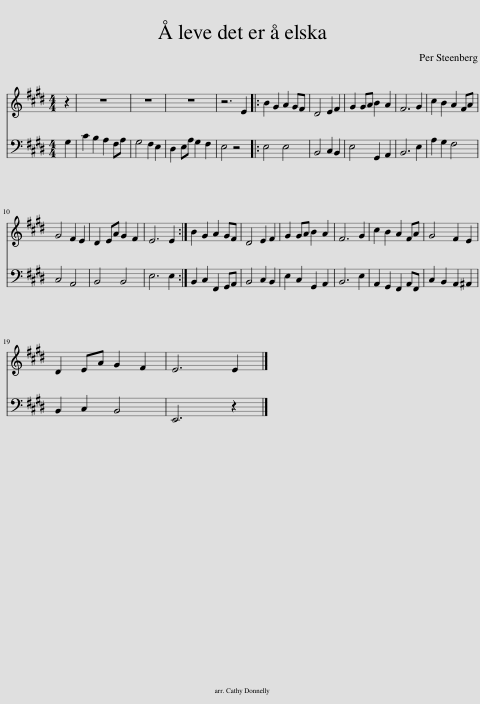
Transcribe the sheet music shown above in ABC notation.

X:1
%%score 1 2
L:1/8
M:4/4
I:linebreak $
K:E
V:1 treble
V:2 bass
V:1
 z2 | z8 | z8 | z8 | z6 E2 |: %5
 B2 G2 A2 GF | D4 E2 F2 | G2 GA B2 A2 | F6 G2 | c2 B2 A2 FA |$ %10
 G4 F2 E2 | D2 EA G2 F2 | E6 E2 :| B2 G2 A2 GF | D4 E2 F2 | %15
 G2 GA B2 A2 | F6 G2 | c2 B2 A2 FA | G4 F2 E2 |$ D2 EA G2 F2 | %20
 E6 E2 |] %21
V:2
 G,2 | C2 B,2 A,2 F,A, | G,4 F,2 E,2 | D,2 E,A, G,2 F,2 | E,4 z4 |: %5
 E,4 E,4 | B,,4 C,2 B,,2 | E,4 G,,2 A,,2 | B,,6 E,2 | A,2 G,2 F,4 |$ %10
 C,4 A,,4 | B,,4 B,,4 | E,6 E,2 :| B,,2 C,2 F,,2 G,,A,, | B,,4 C,2 B,,2 | %15
 E,2 C,2 G,,2 A,,2 | B,,6 E,2 | A,,2 G,,2 F,,2 A,,F,, | C,2 B,,2 A,,2 ^A,,2 |$ B,,2 C,2 B,,4 | %20
 E,,6 z2 |] %21
